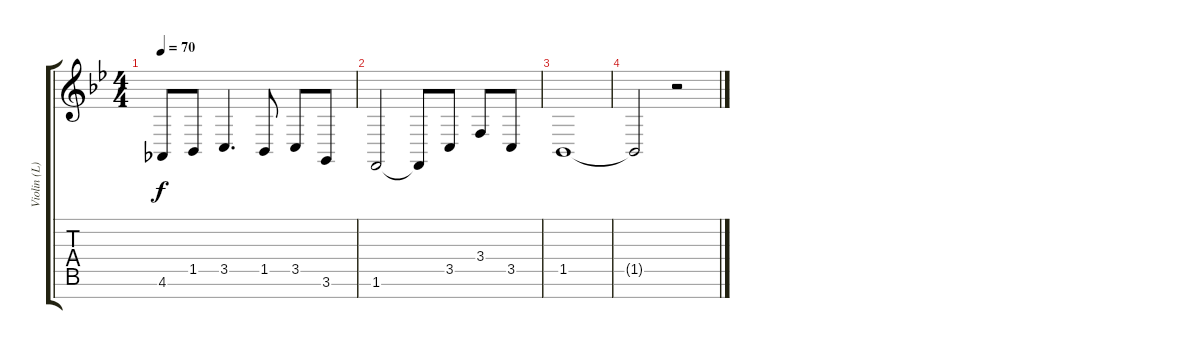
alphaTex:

\track ("Violin (L)" "Violin (L)") {instrument violin}
\staff {score tabs}
\tuning (E4 B3 G3 D3 A2 E2 B1) {hide}
\ts (4 4)
\tempo 70
\clef g2
\ks bb
4.6{t}.8{dy f} 1.5.8 3.5.4{d} 1.5.8 3.5.8 3.6.8 |
1.6.2 1.6{t}.8 3.5.8 3.4.8 3.5.8 |
1.5.1 |
1.5{t}.2 r.2
